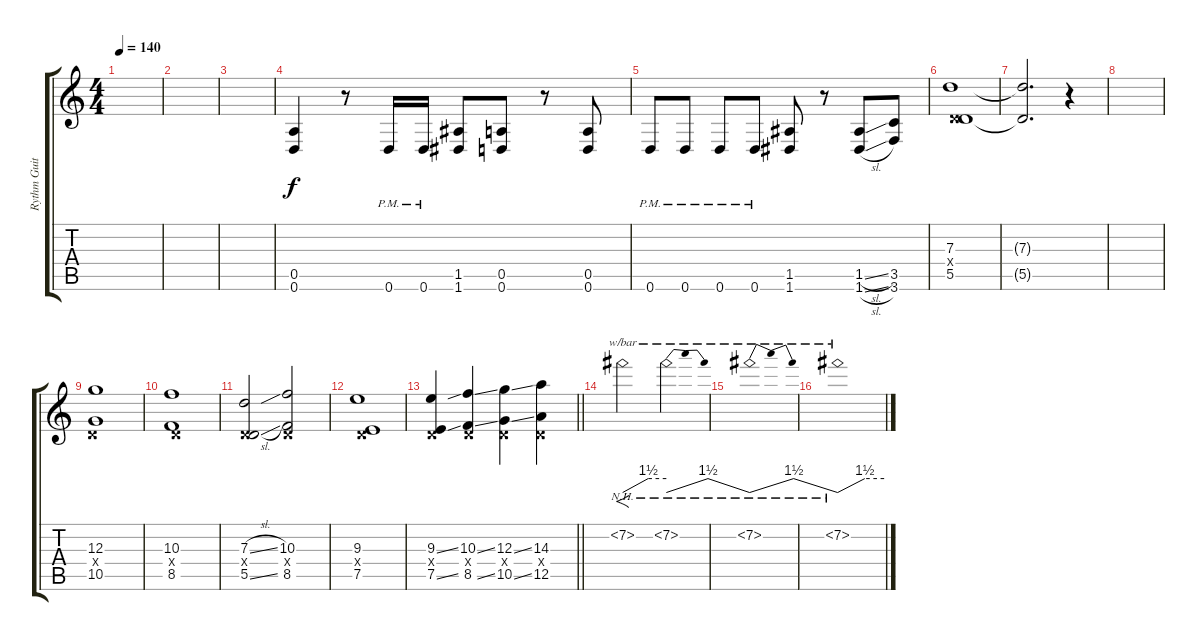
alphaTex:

\track ("Rythm Guitar" "Rythm Guit") {instrument distortionguitar}
\staff {score tabs}
\tuning (E4 B3 G3 D3 A2 D2) {hide}
\ts (4 4)
\tempo 140
\clef g2
\ks c
|
|
|
(0.5 0.6).4{volume 15} r.8 0.6{pm}.16 0.6{pm}.16 (1.5 1.6).8 (0.5 0.6).8 r.8 (0.5 0.6).8 |
0.6{pm}.8 0.6{pm}.8 0.6{pm}.8 0.6{pm}.8 (1.5 1.6).8 r.8 (1.5{sl} 1.6{sl}).8 (3.5 3.6).8 |
(7.3 0.4{x} 5.5).1 |
(7.3{t} 5.5{t}).2{d} r.4 |
|
(12.3 0.4{x} 10.5).1 |
(10.3 0.4{x} 8.5).1 |
(7.3{sl} 0.4{x} 5.5{sl}).2 (10.3 0.4{x} 8.5).2 |
(9.3 0.4{x} 7.5).1 |
\barLineRight lightlight
(9.3{ss} 0.4{x} 7.5{ss}).4 (10.3{ss} 0.4{x} 8.5{ss}).4 (12.3{ss} 0.4{x} 10.5{ss}).4 (14.3 0.4{x} 12.5).4 |
7.2{nh}.2{f tbe (custom default 0 0 35 6 60 6) volume 8} 7.2{nh}.2{tbe (dip default 0 0 35 6 40 6 60 0)} |
7.2{nh}.1{tbe (dip default 0 0 30 6 50 6 60 0)} |
7.2{nh}.1{tbe (custom default 0 0 35 6 60 6)}
